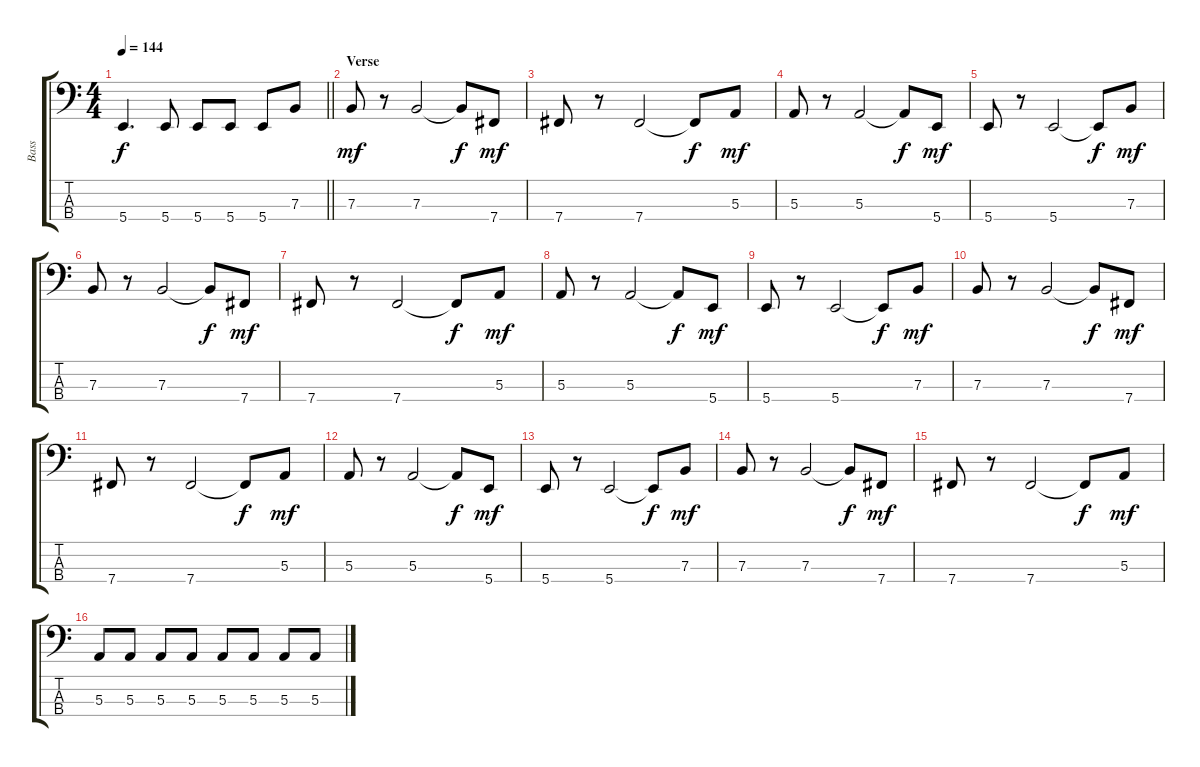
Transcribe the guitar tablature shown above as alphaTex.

\track ("Bass" "Bass") {instrument electricbassfinger}
\staff {score tabs}
\tuning (D2 A1 E1 B0) {hide}
\ts (4 4)
\tempo 144
\clef f4
\barLineRight lightlight
\ks c
5.4.4{d dy f} 5.4.8 5.4.8 5.4.8 5.4.8 7.3.8 |
\section ("" "Verse")
7.3.8{dy mf} r.8 7.3.2 7.3{t}.8{dy f} 7.4.8{dy mf} |
7.4.8 r.8 7.4.2 7.4{t}.8{dy f} 5.3.8{dy mf} |
5.3.8 r.8 5.3.2 5.3{t}.8{dy f} 5.4.8{dy mf} |
5.4.8 r.8 5.4.2 5.4{t}.8{dy f} 7.3.8{dy mf} |
7.3.8 r.8 7.3.2 7.3{t}.8{dy f} 7.4.8{dy mf} |
7.4.8 r.8 7.4.2 7.4{t}.8{dy f} 5.3.8{dy mf} |
5.3.8 r.8 5.3.2 5.3{t}.8{dy f} 5.4.8{dy mf} |
5.4.8 r.8 5.4.2 5.4{t}.8{dy f} 7.3.8{dy mf} |
7.3.8 r.8 7.3.2 7.3{t}.8{dy f} 7.4.8{dy mf} |
7.4.8 r.8 7.4.2 7.4{t}.8{dy f} 5.3.8{dy mf} |
5.3.8 r.8 5.3.2 5.3{t}.8{dy f} 5.4.8{dy mf} |
5.4.8 r.8 5.4.2 5.4{t}.8{dy f} 7.3.8{dy mf} |
7.3.8 r.8 7.3.2 7.3{t}.8{dy f} 7.4.8{dy mf} |
7.4.8 r.8 7.4.2 7.4{t}.8{dy f} 5.3.8{dy mf} |
5.3.8 5.3.8 5.3.8 5.3.8 5.3.8 5.3.8 5.3.8 5.3.8
